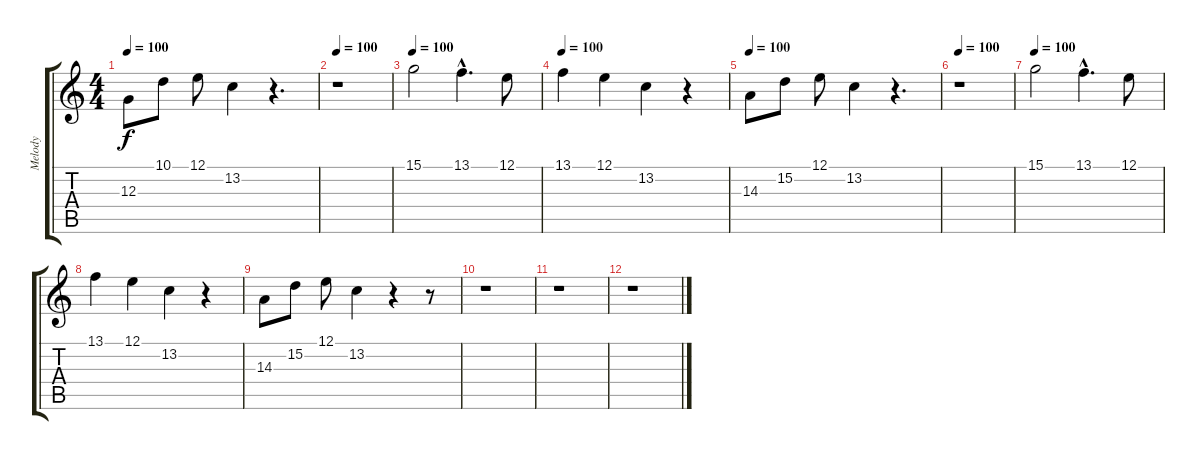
\track ("Melody" "Melody") {instrument violin}
\staff {score tabs}
\tuning (E4 B3 G3 D3 A2 E2) {hide}
\ts (4 4)
\tempo 100
\clef g2
\ks c
12.3.8{dy f} 10.1.8 12.1.8 13.2.4 r.4{d} |
\tempo 100
r.1 |
\tempo 100
15.1.2 13.1{hac}.4{d} 12.1.8 |
\tempo 100
13.1.4 12.1.4 13.2.4 r.4 |
\tempo 100
14.3.8 15.2.8 12.1.8 13.2.4 r.4{d} |
\tempo 100
r.1 |
\tempo 100
15.1.2 13.1{hac}.4{d} 12.1.8 |
13.1.4 12.1.4 13.2.4 r.4 |
14.3.8 15.2.8 12.1.8 13.2.4 r.4 r.8 |
r.1 |
r.1 |
r.1
